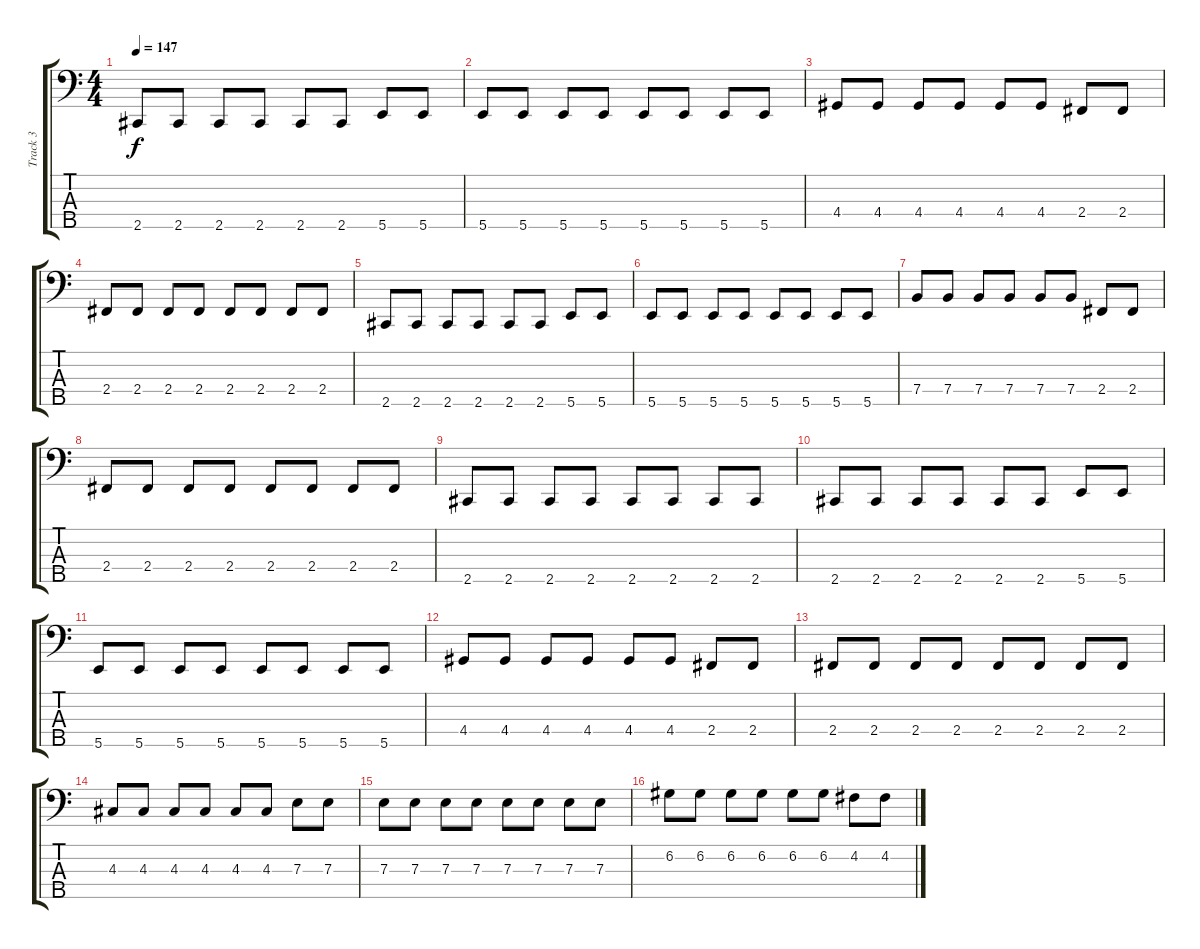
\track ("Track 3" "Track 3") {instrument electricbassfinger}
\staff {score tabs}
\tuning (G2 D2 A1 E1 B0) {hide}
\ts (4 4)
\tempo 147
\clef f4
\ks c
2.5.8{dy f} 2.5.8 2.5.8 2.5.8 2.5.8 2.5.8 5.5.8 5.5.8 |
5.5.8 5.5.8 5.5.8 5.5.8 5.5.8 5.5.8 5.5.8 5.5.8 |
4.4.8 4.4.8 4.4.8 4.4.8 4.4.8 4.4.8 2.4.8 2.4.8 |
2.4.8 2.4.8 2.4.8 2.4.8 2.4.8 2.4.8 2.4.8 2.4.8 |
2.5.8 2.5.8 2.5.8 2.5.8 2.5.8 2.5.8 5.5.8 5.5.8 |
5.5.8 5.5.8 5.5.8 5.5.8 5.5.8 5.5.8 5.5.8 5.5.8 |
7.4.8 7.4.8 7.4.8 7.4.8 7.4.8 7.4.8 2.4.8 2.4.8 |
2.4.8 2.4.8 2.4.8 2.4.8 2.4.8 2.4.8 2.4.8 2.4.8 |
2.5.8 2.5.8 2.5.8 2.5.8 2.5.8 2.5.8 2.5.8 2.5.8 |
2.5.8 2.5.8 2.5.8 2.5.8 2.5.8 2.5.8 5.5.8 5.5.8 |
5.5.8 5.5.8 5.5.8 5.5.8 5.5.8 5.5.8 5.5.8 5.5.8 |
4.4.8 4.4.8 4.4.8 4.4.8 4.4.8 4.4.8 2.4.8 2.4.8 |
2.4.8 2.4.8 2.4.8 2.4.8 2.4.8 2.4.8 2.4.8 2.4.8 |
4.3.8 4.3.8 4.3.8 4.3.8 4.3.8 4.3.8 7.3.8 7.3.8 |
7.3.8 7.3.8 7.3.8 7.3.8 7.3.8 7.3.8 7.3.8 7.3.8 |
6.2.8 6.2.8 6.2.8 6.2.8 6.2.8 6.2.8 4.2.8 4.2.8
